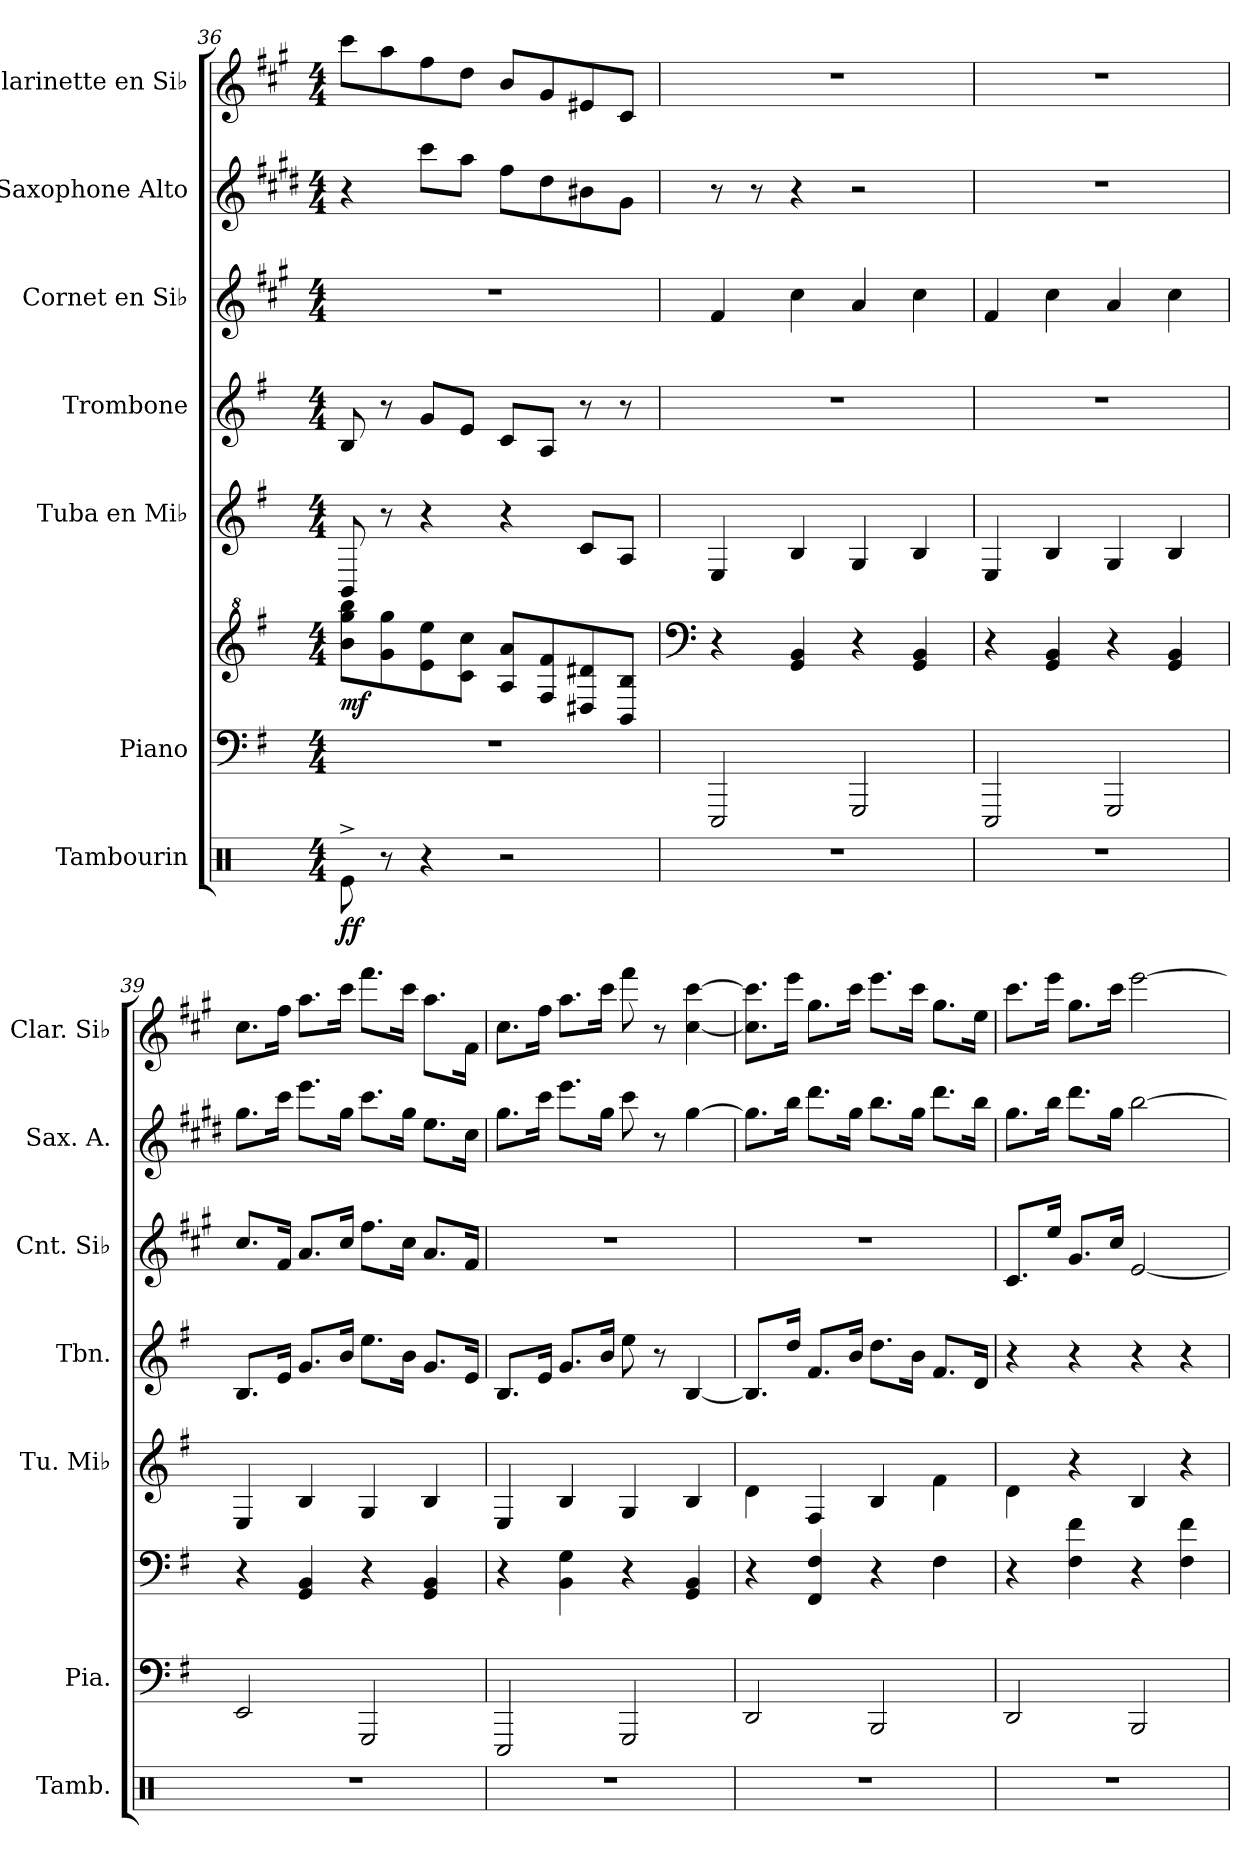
**kern	**dynam	**kern	**kern	**dynam	**kern	**kern	**kern	**kern	**kern
*part7	*part7	*part6	*part6	*part6	*part5	*part4	*part3	*part2	*part1
*staff8	*staff8	*staff7	*staff6	*staff6/7	*staff5	*staff4	*staff3	*staff2	*staff1
*I"Tambourin	*	*I"Piano	*	*	*I"Tuba en Mi♭	*I"Trombone	*I"Cornet en Si♭	*I"Saxophone Alto	*I"Clarinette en Si♭
*I'Tamb.	*	*I'Pia.	*	*	*I'Tu. Mi♭	*I'Tbn.	*I'Cnt. Si♭	*I'Sax. A.	*I'Clar. Si♭
*clefX	*	*clefF4	*clefG^2	*	*clefG2	*clefG2	*clefG2	*clefG2	*clefG2
*	*	*	*	*	*ITrd12c21	*ITrd8c14	*ITrd1c2	*ITrd5c9	*ITrd1c2
*k[]	*	*k[f#]	*k[f#]	*	*k[f#]	*k[f#]	*k[f#]	*k[f#]	*k[f#]
*M4/4	*	*M4/4	*M4/4	*	*M4/4	*M4/4	*M4/4	*M4/4	*M4/4
=36	=36	=36	=36	=36	=36	=36	=36	=36	=36
!	!LO:DY:b	!	!	!LO:DY:b	!	!	!	!	!
8Re^\	ff	1r	8bb\ 8ggg\ 8bbb\L	mf	8BBB/	8BB/	1r	4r	8bb\L
8r	.	.	8gg\ 8ggg\	.	8r	8r	.	.	8gg\
4r	.	.	8ee\ 8eee\	.	4r	8G/L	.	8ee\L	8ee\
.	.	.	8cc\ 8ccc\J	.	.	8E/J	.	8cc\J	8cc\J
2r	.	.	8a/ 8aa/L	.	4r	8C/L	.	8a\L	8a/L
.	.	.	8f#/ 8ff#/	.	.	8AA/J	.	8f#\	8f#/
.	.	.	8d#X/ 8dd#X/	.	8C/L	8r	.	8d#X\	8d#X/
.	.	.	8B/ 8b/J	.	8AA/J	8r	.	8B\J	8B/J
=37	=37	=37	=37	=37	=37	=37	=37	=37	=37
*	*	*	*clefF4	*	*	*	*	*	*
1r	.	2EEE/	4r	.	4EE/	1r	4e/	8r	1r
.	.	.	.	.	.	.	.	8r	.
.	.	.	4GG/ 4BB/	.	4BB/	.	4b\	4r	.
.	.	2GGG/	4r	.	4GG/	.	4g/	2r	.
.	.	.	4GG/ 4BB/	.	4BB/	.	4b\	.	.
=38	=38	=38	=38	=38	=38	=38	=38	=38	=38
1r	.	2EEE/	4r	.	4EE/	1r	4e/	1r	1r
.	.	.	4GG/ 4BB/	.	4BB/	.	4b\	.	.
.	.	2GGG/	4r	.	4GG/	.	4g/	.	.
.	.	.	4GG/ 4BB/	.	4BB/	.	4b\	.	.
!!LO:PB:g=z
=39	=39	=39	=39	=39	=39	=39	=39	=39	=39
1r	.	2EE/	4r	.	4EE/	8.BB/L	8.b/L	8.b\L	8.b\L
.	.	.	.	.	.	16E/Jk	16e/Jk	16ee\Jk	16ee\Jk
.	.	.	4GG/ 4BB/	.	4BB/	8.G/L	8.g/L	8.gg\L	8.gg\L
.	.	.	.	.	.	16B/Jk	16b/Jk	16b\Jk	16bb\Jk
.	.	2GGG/	4r	.	4GG/	8.e\L	8.ee\L	8.ee\L	8.eee\L
.	.	.	.	.	.	16B\Jk	16b\Jk	16b\Jk	16bb\Jk
.	.	.	4GG/ 4BB/	.	4BB/	8.G/L	8.g/L	8.g\L	8.gg\L
.	.	.	.	.	.	16E/Jk	16e/Jk	16e\Jk	16e\Jk
=40	=40	=40	=40	=40	=40	=40	=40	=40	=40
1r	.	2EEE/	4r	.	4EE/	8.BB/L	1r	8.b\L	8.b\L
.	.	.	.	.	.	16E/Jk	.	16ee\Jk	16ee\Jk
.	.	.	4BB\ 4G\	.	4BB/	8.G/L	.	8.gg\L	8.gg\L
.	.	.	.	.	.	16B/Jk	.	16b\Jk	16bb\Jk
.	.	2GGG/	4r	.	4GG/	8e\	.	8ee\	8eee\
.	.	.	.	.	.	8r	.	8r	8r
.	.	.	4GG/ 4BB/	.	4BB/	[4BB/	.	[4b\	[4b\ [4bb\
=41	=41	=41	=41	=41	=41	=41	=41	=41	=41
1r	.	2DD/	4r	.	4D\	8.BB/L]	1r	8.b\L]	8.b\] 8.bb\]L
.	.	.	.	.	.	16d/Jk	.	16dd\Jk	16ddd\Jk
.	.	.	4FF#/ 4F#/	.	4FF#/	8.F#/L	.	8.ff#\L	8.ff#\L
.	.	.	.	.	.	16B/Jk	.	16b\Jk	16bb\Jk
.	.	2BBB/	4r	.	4BB/	8.d\L	.	8.dd\L	8.ddd\L
.	.	.	.	.	.	16B\Jk	.	16b\Jk	16bb\Jk
.	.	.	4F#\	.	4F#\	8.F#/L	.	8.ff#\L	8.ff#\L
.	.	.	.	.	.	16D/Jk	.	16dd\Jk	16dd\Jk
!!LO:PB:g=z
=42	=42	=42	=42	=42	=42	=42	=42	=42	=42
1r	.	2DD/	4r	.	4D\	4r	8.B/L	8.b\L	8.bb\L
.	.	.	.	.	.	.	16dd/Jk	16dd\Jk	16ddd\Jk
.	.	.	4F#\ 4f#\	.	4r	4r	8.f#/L	8.ff#\L	8.ff#\L
.	.	.	.	.	.	.	16b/Jk	16b\Jk	16bb\Jk
.	.	2BBB/	4r	.	4BB/	4r	[2d/	[2dd\	[2ddd\
.	.	.	4F#\ 4f#\	.	4r	4r	.	.	.
=	=	=	=	=	=	=	=	=	=
*-	*-	*-	*-	*-	*-	*-	*-	*-	*-
